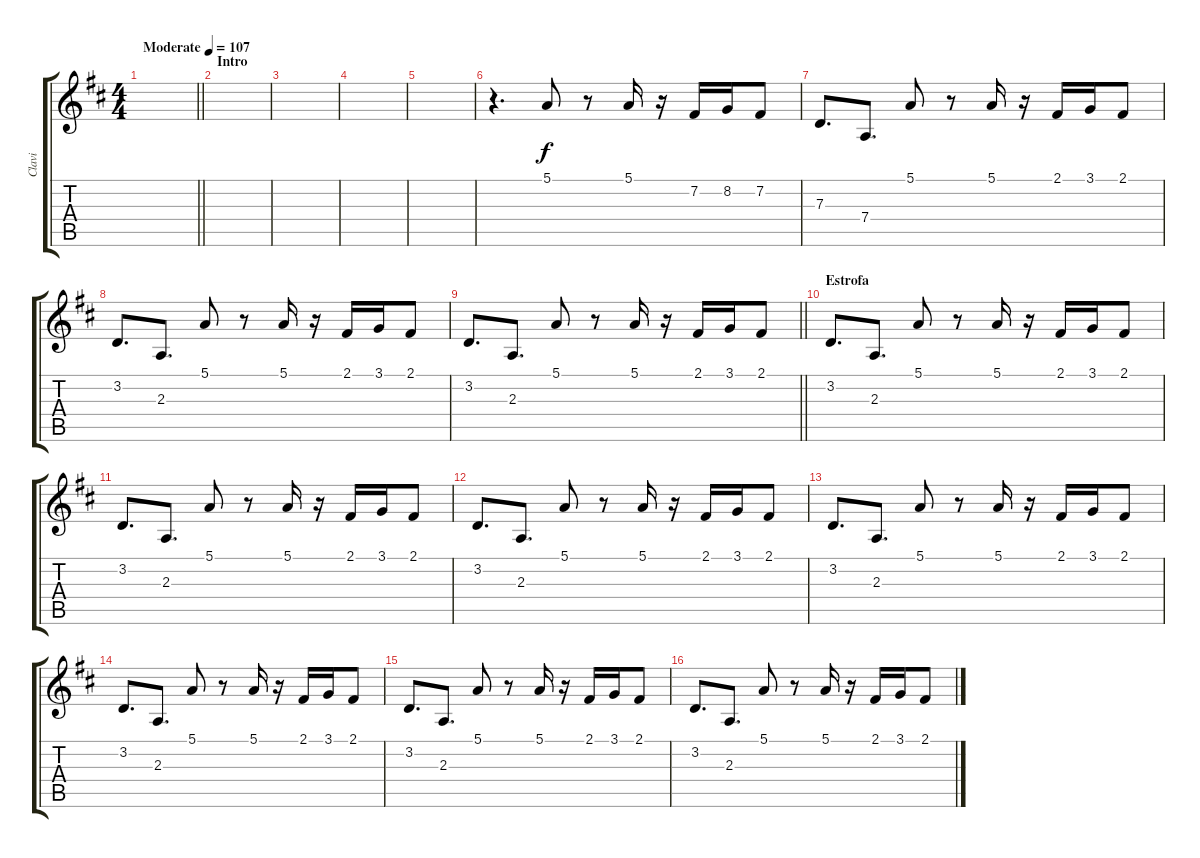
\track ("Clavi" "Clavi") {instrument clavinet}
\staff {score tabs}
\tuning (E4 B3 G3 D3 A2 E2) {hide}
\ts (4 4)
\tempo (107 "Moderate")
\clef g2
\barLineRight lightlight
\ks d
|
\section ("" "Intro")
|
|
|
|
r.4{d} 5.1.8 r.8 5.1.16 r.16 7.2.16 8.2.16 7.2.8 |
7.3.8{d} 7.4.8{d} 5.1.8 r.8 5.1.16 r.16 2.1.16 3.1.16 2.1.8 |
3.2.8{d} 2.3.8{d} 5.1.8 r.8 5.1.16 r.16 2.1.16 3.1.16 2.1.8 |
\barLineRight lightlight
3.2.8{d} 2.3.8{d} 5.1.8 r.8 5.1.16 r.16 2.1.16 3.1.16 2.1.8 |
\section ("" "Estrofa")
3.2.8{d} 2.3.8{d} 5.1.8 r.8 5.1.16 r.16 2.1.16 3.1.16 2.1.8 |
3.2.8{d} 2.3.8{d} 5.1.8 r.8 5.1.16 r.16 2.1.16 3.1.16 2.1.8 |
3.2.8{d} 2.3.8{d} 5.1.8 r.8 5.1.16 r.16 2.1.16 3.1.16 2.1.8 |
3.2.8{d} 2.3.8{d} 5.1.8 r.8 5.1.16 r.16 2.1.16 3.1.16 2.1.8 |
3.2.8{d} 2.3.8{d} 5.1.8 r.8 5.1.16 r.16 2.1.16 3.1.16 2.1.8 |
3.2.8{d} 2.3.8{d} 5.1.8 r.8 5.1.16 r.16 2.1.16 3.1.16 2.1.8 |
3.2.8{d} 2.3.8{d} 5.1.8 r.8 5.1.16 r.16 2.1.16 3.1.16 2.1.8
